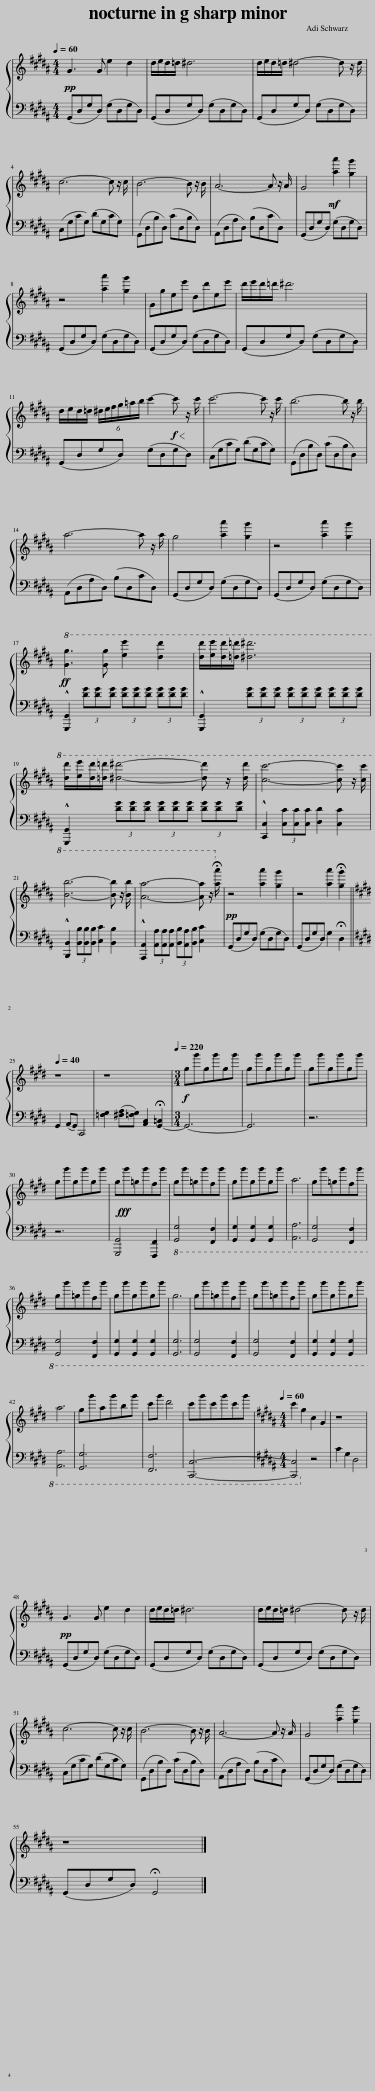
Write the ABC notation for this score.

X:1
%%score { 1 | 2 }
L:1/8
Q:1/4=60
M:4/4
I:linebreak $
K:B
V:1 treble
V:2 bass
V:1
!pp! G3 G e2 d2 | d/e/d/=d/ ^d6 | d/e/d/=d/ ^d4- d z/ d/ |$ c6- c z/ c/ | B6- B z/ B/ | %5
 A6- A z/ A/ | G4!mf! [aa']2 [gg']2 |$ z4 [aa']2 [gg']2 | Ggee' dd'ee' | d'/e'/d'/=d'/ ^d'6 |$ %10
 d/e/d/=d/ (6:4:6^d/e/f/g/=a/b/ c'2-!f!!<(! c'!<)! z/ c'/ | c'6- c' z/ c'/ | b6- b z/ b/ |$ a6- a z/ a/ | g4 [aa']2 [gg']2 | %15
 z4 [aa']2 [gg']2 |$!ff!!8va(! [gg']3 [gg'] [e'e'']2 [d'd'']2 | [d'd'']/[e'e'']/[d'd'']/[=d'=d'']/ [^d'^d'']6 |$ [d'd'']/[e'e'']/[d'd'']/[=d'=d'']/ [^d'^d'']4- [d'd''] z/ [d'd'']/ | [c'c'']6- [c'c''] z/ [c'c'']/ |$ %20
 [bb']6- [bb'] z/ [bb']/ | [aa']6- [aa'] z/!8va)! !fermata![aa']/ |!pp! z4 [aa']2 [gg']2 | z4 [aa']2 !fermata![gg']2 ||$[K:E][Q:1/4=40] z8 | %25
 z8 |[M:3/4][Q:1/4=220]!f! gg'gg'gg' | gg'gg'gg' | gg'gg'gg' |$ gg'gg'gg' | %30
 g!fff!g'=gg'fg' | gg'=gg'fg' | gg'gg'gg' | a6 | gg'=gg'fg' |$ %35
 gg'=gg'fg' | gg'gg'gg' | g6 | gg'=gg'fg' | gg'=gg'fg' | %40
 gg'gg'gg' |$ a6 | gg'ag'bg' | c'g' d'4 | c'g'c'g'c'g' | %45
[K:B][M:4/4][Q:1/4=60] c'2 g2 c2 G2 | z8 |$!pp! G3 G e2 d2 | d/e/d/=d/ ^d6 | d/e/d/=d/ ^d4- d z/ d/ |$ %50
 c6- c z/ c/ | B6- B z/ B/ | A6- A z/ A/ | G4 [aa']2 [gg']2 |$ z8 |] %55
V:2
 (G,,D,G,D,) (G,D,G,D,) | (G,,D,G,D,) (G,D,G,D,) | (G,,D,G,D,) (G,D,G,D,) |$ (C,G,CG,) (DG,CG,) | (G,,D,B,D,) (CD,B,D,) | %5
 (A,,D,A,D,) (B,D,CD,) | (G,,D,G,D,) (G,D,G,D,) |$ (G,,D,G,D,) (G,D,G,D,) | (G,,D,G,D,) (G,D,G,D,) | (G,,D,G,D,) (G,D,G,D,) |$ %10
 (G,,D,G,D,) (G,D,G,D,) | (C,G,CG,) (DG,CG,) | (G,,D,B,D,) (CD,B,D,) |$ (A,,D,A,D,) (B,D,CD,) | (G,,D,G,D,) (G,D,G,D,) | %15
 (G,,D,G,D,) (G,D,G,D,) |$ !^![G,,,G,,]2 (3[DG][DG][DG] (3[DG][DG][DG] (3[DG][DG][DG] | !^![G,,,G,,]2 (3[DG][DG][DG] (3[DG][DG][DG] (3[DG][DG][DG] |$ !^![G,,,G,,]2 (3[DG][DG][DG] (3[DG][DG][DG] (3[DG][DG][DG] | !^![C,,C,]2 (3[C,C][C,C][C,C] [D,D]2 [C,C]2 |$ %20
 !^![B,,,B,,]2 (3[B,,B,][B,,B,][B,,B,] [C,C]2 [B,,B,]2 | !^![A,,,A,,]2 (3[A,,A,][A,,A,][A,,A,] (3[B,,B,][A,,A,][B,,B,] [C,C]2 | (G,,D,G,D,) (G,D,G,D,) | (G,,D,G,D,) G,2 !fermata!D,2 ||$[K:E] G,,2 (A,,G,,) C,,4 | %25
 [=F,G,]2 ([^F,A,][=F,G,]) [A,,C,]2 !fermata![G,,-=C,]2 |[M:3/4] G,,6- | G,,6 | z6 |$ z6 | %30
 [G,,,G,,]4 [F,,,F,,]2 |!8vb(! [G,,,G,,]4 [F,,,F,,]2 | [G,,,G,,]2 [G,,,G,,]2 [G,,,G,,]2 | [A,,,A,,]6 | [G,,,G,,]4 [F,,,F,,]2 |$ %35
 [G,,,G,,]4 [F,,,F,,]2 | [G,,,G,,]2 [G,,,G,,]2 [G,,,G,,]2 | [G,,,G,,]6 | [G,,,G,,]4 [F,,,F,,]2 | [G,,,G,,]4 [F,,,F,,]2 | %40
 [G,,,G,,]2 [G,,,G,,]2 [G,,,G,,]2 |$ [A,,,A,,]6 | [G,,,G,,]6 | [F,,,F,,]6 | [C,,,C,,]6- | %45
[K:B][M:4/4] [C,,,C,,]4!8vb)! z4 | C2 G,2 D,4 |$ (G,,D,G,D,) (G,D,G,D,) | (G,,D,G,D,) (G,D,G,D,) | (G,,D,G,D,) (G,D,G,D,) |$ %50
 (C,G,CG,) (DG,CG,) | (G,,D,B,D,) (CD,B,D,) | (A,,D,A,D,) (B,D,CD,) | (G,,D,G,D,) (G,D,G,D,) |$ (G,,D,G,D,) !fermata!G,,4 |] %55
